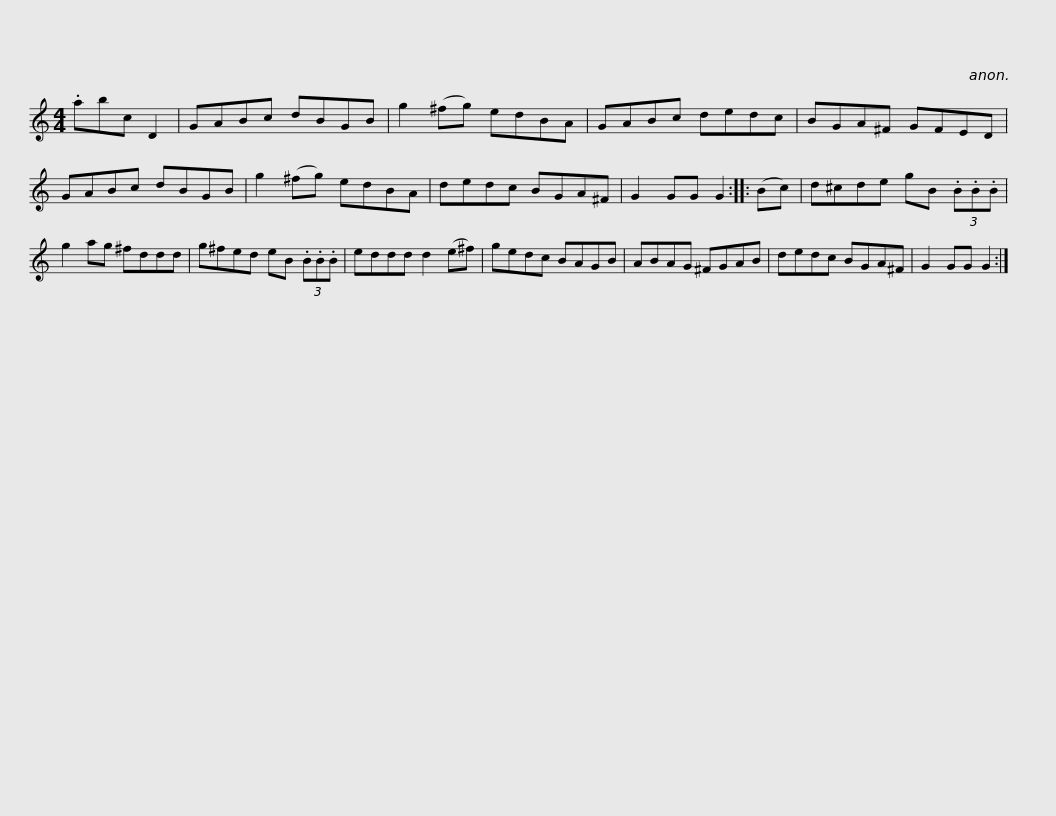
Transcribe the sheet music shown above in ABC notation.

X:1
L:1/8
M:4/4
I:linebreak $
K:C
V:1 treble
V:1
 .abc D2 | GABc dBGB | g2 (^fg) edBA | GABc dedc | BGA^F GFED | %5
 GABc dBGB |$ g2 (^fg) edBA | dedc BGA^F | G2 GG G2 :: (Bc) | %10
 d^cde gB (3.B.B.B | g2 ag ^fddd |$ g^fed eB (3.B.B.B | eddd d2 (e^f) | gedc BAGB | %15
 ABAG ^FGAB | dedc BGA^F | G2 GG G2 :| %18
